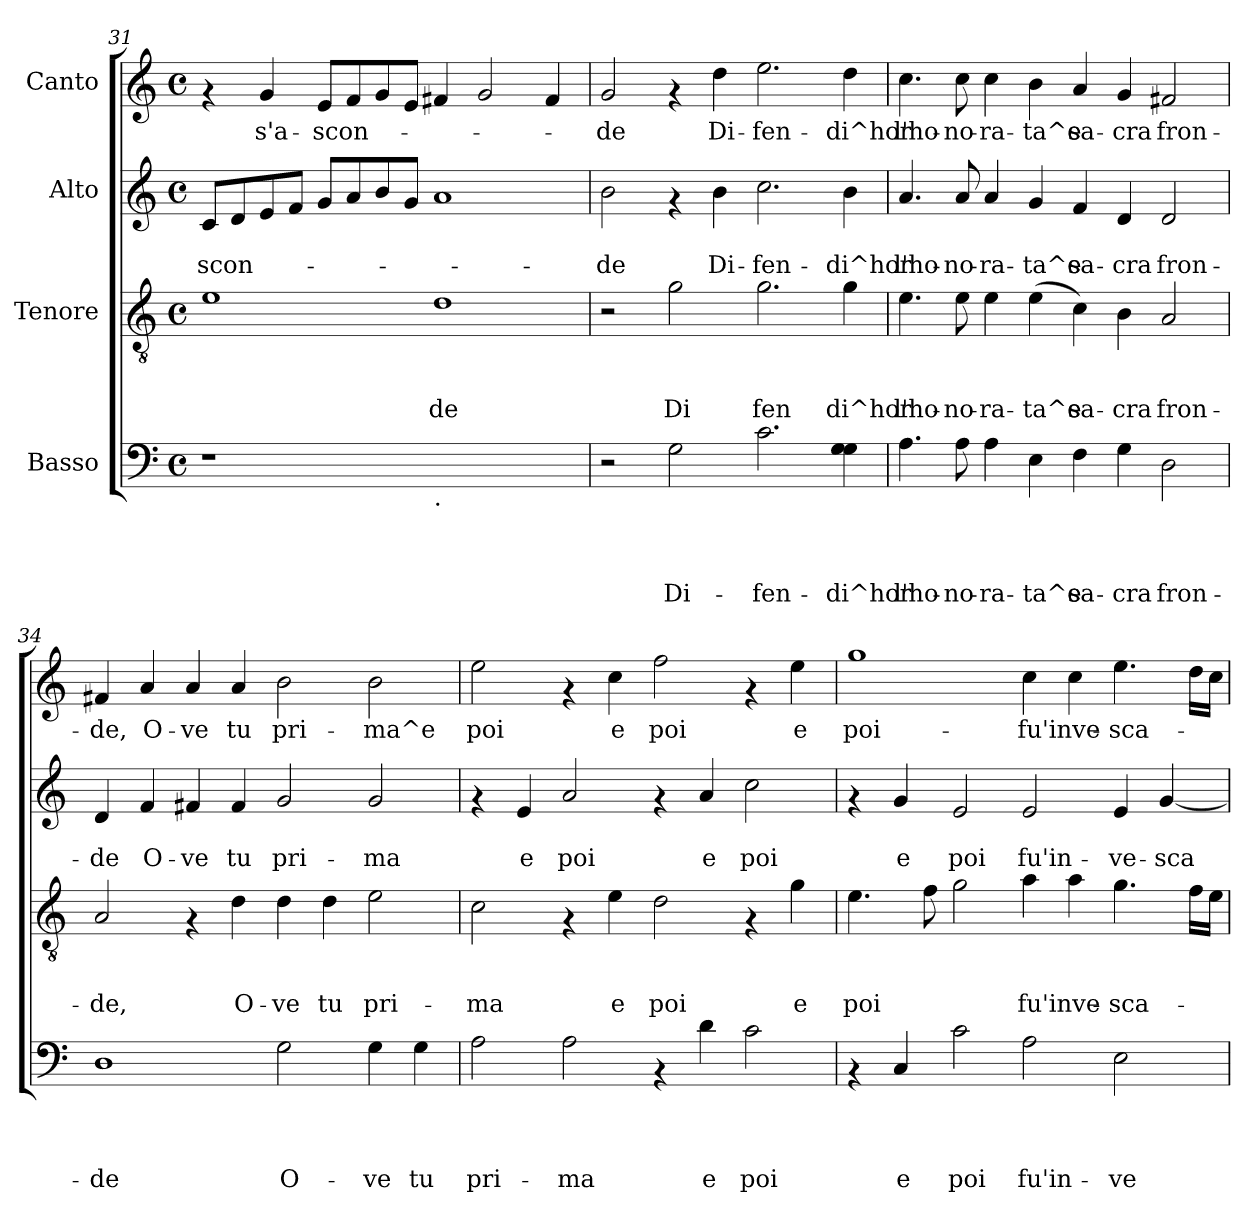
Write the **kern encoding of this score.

**kern	**text	**text	**text	**text	**kern	**text	**text	**text	**kern	**text	**text	**kern	**text
*part4	*part4	*part4	*part4	*part4	*part3	*part3	*part3	*part3	*part2	*part2	*part2	*part1	*part1
*staff4	*staff4	*staff4	*staff4	*staff4	*staff3	*staff3	*staff3	*staff3	*staff2	*staff2	*staff2	*staff1	*staff1
*I"Basso	*	*	*	*	*I"Tenore	*	*	*	*I"Alto	*	*	*I"Canto	*
*clefF4	*	*	*	*	*clefGv2	*	*	*	*clefG2	*	*	*clefG2	*
*k[]	*	*	*	*	*k[]	*	*	*	*k[]	*	*	*k[]	*
*C:	*	*	*	*	*C:	*	*	*	*C:	*	*	*C:	*
*M4/4	*	*	*	*	*M4/4	*	*	*	*M4/4	*	*	*M4/4	*
*met(c)	*	*	*	*	*met(c)	*	*	*	*met(c)	*	*	*met(c)	*
=31	=31	=31	=31	=31	=31	=31	=31	=31	=31	=31	=31	=31	=31
!	!	!	!	!	!	!	!	!	!	!	!LO:LY:b	!	!
1r	.	.	.	.	1e	.	.	.	8c/L	.	-scon-	4rf	.
.	.	.	.	.	.	.	.	.	8d/	.	.	.	.
!	!	!	!	!	!	!	!	!	!	!	!	!	!LO:LY:b
.	.	.	.	.	.	.	.	.	8e/	.	.	4g/	s'a-
.	.	.	.	.	.	.	.	.	8f/J	.	.	.	.
!	!	!	!	!	!	!	!	!	!	!	!	!	!LO:LY:b
.	.	.	.	.	.	.	.	.	8g/L	.	.	8e/L	-scon-
.	.	.	.	.	.	.	.	.	8a/	.	.	8f/	.
.	.	.	.	.	.	.	.	.	8b/	.	.	8g/	.
.	.	.	.	.	.	.	.	.	8g/J	.	.	8e/J	.
!LO:TX:b:t=.	!	!	!	!	!	!	!	!	!	!	!	!	!
!	!	!	!	!	!	!	!	!LO:LY:b	!	!	!	!	!
1ryy	.	.	.	.	1d	.	.	de	1a	.	.	4f#X/	.
.	.	.	.	.	.	.	.	.	.	.	.	2g/	.
.	.	.	.	.	.	.	.	.	.	.	.	4f#/	.
=32	=32	=32	=32	=32	=32	=32	=32	=32	=32	=32	=32	=32	=32
!	!	!	!	!	!	!	!	!	!	!	!LO:LY:b	!	!LO:LY:b
2r	.	.	.	.	2r	.	.	.	2b\	.	-de	2g/	-de
!	!	!	!	!LO:LY:b	!	!	!	!LO:LY:b	!	!	!	!	!
2G\	.	.	.	Di-	2g\	.	.	Di	4rf	.	.	4rf	.
!	!	!	!	!	!	!	!	!	!	!	!LO:LY:b	!	!LO:LY:b
.	.	.	.	.	.	.	.	.	4b\	.	Di-	4dd\	Di-
!	!	!	!	!LO:LY:b	!	!	!	!LO:LY:b	!	!	!LO:LY:b	!	!LO:LY:b
2.c\	.	.	.	-fen-	2.g\	.	.	fen	2.cc\	.	-fen-	2.ee\	-fen-
!	!	!	!	!LO:LY:b	!	!	!	!LO:LY:b	!	!	!LO:LY:b	!	!LO:LY:b
4G\ 4G\	.	.	.	-di^hor	4g\	.	.	di^hor	4b\	.	-di^hor	4dd\	-di^hor
!!LO:PB:g=z
=33	=33	=33	=33	=33	=33	=33	=33	=33	=33	=33	=33	=33	=33
!	!	!	!	!LO:LY:b	!	!	!	!LO:LY:b	!	!	!LO:LY:b	!	!LO:LY:b
4.A\	.	.	.	l'ho-	4.e\	.	.	l'ho-	4.a/	.	l'ho-	4.cc\	l'ho-
!	!	!	!	!LO:LY:b	!	!	!	!LO:LY:b	!	!	!LO:LY:b	!	!LO:LY:b
8A\	.	.	.	-no-	8e\	.	.	-no-	8a/	.	-no-	8cc\	-no-
!	!	!	!	!LO:LY:b	!	!	!	!LO:LY:b	!	!	!LO:LY:b	!	!LO:LY:b
4A\	.	.	.	-ra-	4e\	.	.	-ra-	4a/	.	-ra-	4cc\	-ra-
!	!	!	!	!LO:LY:b	!	!	!	!LO:LY:b	!	!	!LO:LY:b	!	!LO:LY:b
4E\	.	.	.	-ta^e	(<4e\	.	.	-ta^e	4g/	.	-ta^e	4b\	-ta^e
!	!	!	!	!LO:LY:b	!	!	!	!LO:LY:b	!	!	!LO:LY:b	!	!LO:LY:b
4F\	.	.	.	sa-	4c\)	.	.	sa-	4f/	.	sa-	4a/	sa-
!	!	!	!	!LO:LY:b	!	!	!	!LO:LY:b	!	!	!LO:LY:b	!	!LO:LY:b
4G\	.	.	.	-cra	4B\	.	.	-cra	4d/	.	-cra	4g/	-cra
!	!	!	!	!LO:LY:b	!	!	!	!LO:LY:b	!	!	!LO:LY:b	!	!LO:LY:b
2D\	.	.	.	fron-	2A/	.	.	fron-	2d/	.	fron-	2f#X/	fron-
=34	=34	=34	=34	=34	=34	=34	=34	=34	=34	=34	=34	=34	=34
!	!	!	!	!LO:LY:b	!	!	!	!LO:LY:b	!	!	!LO:LY:b	!	!LO:LY:b
1D	.	.	.	-de	2A/	.	.	-de,	4d/	.	-de	4f#X/	-de,
!	!	!	!	!	!	!	!	!	!	!	!LO:LY:b	!	!LO:LY:b
.	.	.	.	.	.	.	.	.	4f/	.	O-	4a/	O-
!	!	!	!	!	!	!	!	!	!	!	!LO:LY:b	!	!LO:LY:b
.	.	.	.	.	4rF	.	.	.	4f#X/	.	-ve	4a/	-ve
!	!	!	!	!	!	!	!	!LO:LY:b	!	!	!LO:LY:b	!	!LO:LY:b
.	.	.	.	.	4d\	.	.	O-	4f#/	.	tu	4a/	tu
!	!	!	!	!LO:LY:b	!	!	!	!LO:LY:b	!	!	!LO:LY:b	!	!LO:LY:b
2G\	.	.	.	O-	4d\	.	.	-ve	2g/	.	pri-	2b\	pri-
!	!	!	!	!	!	!	!	!LO:LY:b	!	!	!	!	!
.	.	.	.	.	4d\	.	.	tu	.	.	.	.	.
!	!	!	!	!LO:LY:b	!	!	!	!LO:LY:b	!	!	!LO:LY:b	!	!LO:LY:b
4G\	.	.	.	-ve	2e\	.	.	pri-	2g/	.	-ma	2b\	-ma^e
!	!	!	!	!LO:LY:b	!	!	!	!	!	!	!	!	!
4G\	.	.	.	tu	.	.	.	.	.	.	.	.	.
=35	=35	=35	=35	=35	=35	=35	=35	=35	=35	=35	=35	=35	=35
!	!	!	!	!LO:LY:b	!	!	!	!LO:LY:b	!	!	!	!	!LO:LY:b
2A\	.	.	.	pri-	2c\	.	.	-ma	4rf	.	.	2ee\	poi
!	!	!	!	!	!	!	!	!	!	!	!LO:LY:b	!	!
.	.	.	.	.	.	.	.	.	4e/	.	e	.	.
!	!	!	!	!LO:LY:b	!	!	!	!	!	!	!LO:LY:b	!	!
2A\	.	.	.	-ma	4rF	.	.	.	2a/	.	poi	4rf	.
!	!	!	!	!	!	!	!	!LO:LY:b	!	!	!	!	!LO:LY:b
.	.	.	.	.	4e\	.	.	e	.	.	.	4cc\	e
!	!	!	!	!	!	!	!	!LO:LY:b	!	!	!	!	!LO:LY:b
4rAA	.	.	.	.	2d\	.	.	poi	4rf	.	.	2ff\	poi
!	!	!	!	!LO:LY:b	!	!	!	!	!	!	!LO:LY:b	!	!
4d\	.	.	.	e	.	.	.	.	4a/	.	e	.	.
!	!	!	!	!LO:LY:b	!	!	!	!	!	!	!LO:LY:b	!	!
2c\	.	.	.	poi	4rF	.	.	.	2cc\	.	poi	4rf	.
!	!	!	!	!	!	!	!	!LO:LY:b	!	!	!	!	!LO:LY:b
.	.	.	.	.	4g\	.	.	e	.	.	.	4ee\	e
=36	=36	=36	=36	=36	=36	=36	=36	=36	=36	=36	=36	=36	=36
!	!	!	!	!	!	!	!	!LO:LY:b	!	!	!	!	!LO:LY:b
4rAA	.	.	.	.	4.e\	.	.	poi	4rf	.	.	1gg	poi-
!	!	!	!	!LO:LY:b	!	!	!	!	!	!	!LO:LY:b	!	!
4C/	.	.	.	e	.	.	.	.	4g/	.	e	.	.
.	.	.	.	.	8f\	.	.	.	.	.	.	.	.
!	!	!	!	!LO:LY:b	!	!	!	!	!	!	!LO:LY:b	!	!
2c\	.	.	.	poi	2g\	.	.	.	2e/	.	poi	.	.
!	!	!	!	!LO:LY:b	!	!	!	!LO:LY:b	!	!	!LO:LY:b	!	!LO:LY:b
2A\	.	.	.	fu'in-	4a\	.	.	fu'inve-	2e/	.	fu'in-	4cc\	-fu'inve-
.	.	.	.	.	4a\	.	.	.	.	.	.	4cc\	.
!	!	!	!	!LO:LY:b	!	!	!	!LO:LY:b	!	!	!LO:LY:b	!	!LO:LY:b
2E\	.	.	.	-ve-	4.g\	.	.	-sca-	4e/	.	-ve-	4.ee\	-sca-
!	!	!	!	!	!	!	!	!	!	!	!LO:LY:b	!	!
.	.	.	.	.	.	.	.	.	[<4g/	.	-sca-	.	.
.	.	.	.	.	16f\LL	.	.	.	.	.	.	16dd\LL	.
.	.	.	.	.	16e\JJ	.	.	.	.	.	.	16cc\JJ	.
=	=	=	=	=	=	=	=	=	=	=	=	=	=
*-	*-	*-	*-	*-	*-	*-	*-	*-	*-	*-	*-	*-	*-
